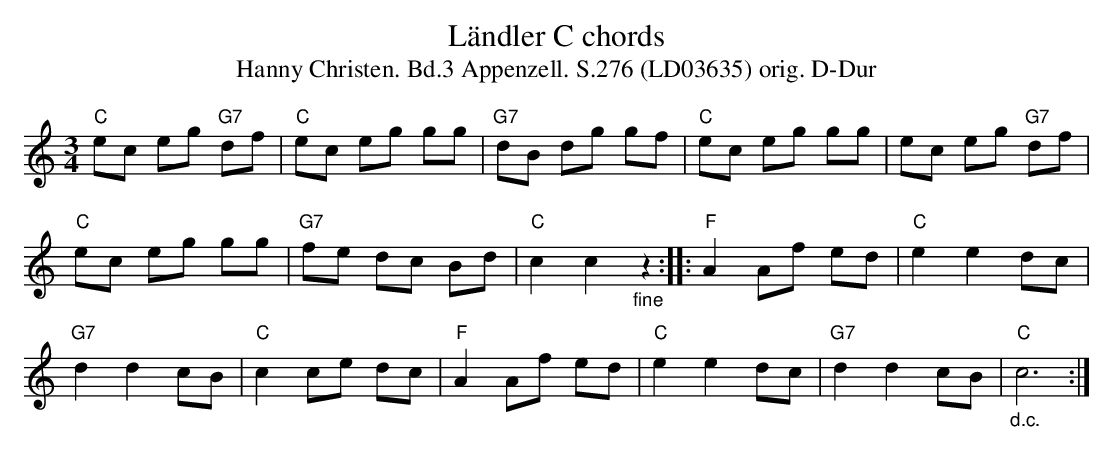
X:1
T:Ländler C chords
T:Hanny Christen. Bd.3 Appenzell. S.276 (LD03635) orig. D-Dur
M:3/4
L:1/8
K:Cmaj%%MIDI gchordon
"C"ec eg "G7"df | "C"ec eg gg | "G7"dB dg gf | "C"ec eg gg | ec eg "G7"df |
"C"ec eg gg | "G7"fe dc Bd | "C"c2 c2 "_fine"z2 :: "F"A2 Af ed | "C"e2 e2 dc |
"G7"d2 d2 cB | "C"c2 ce dc | "F"A2 Af ed | "C"e2 e2 dc | "G7"d2 d2 cB | "_d.c.""C"c6 :|
